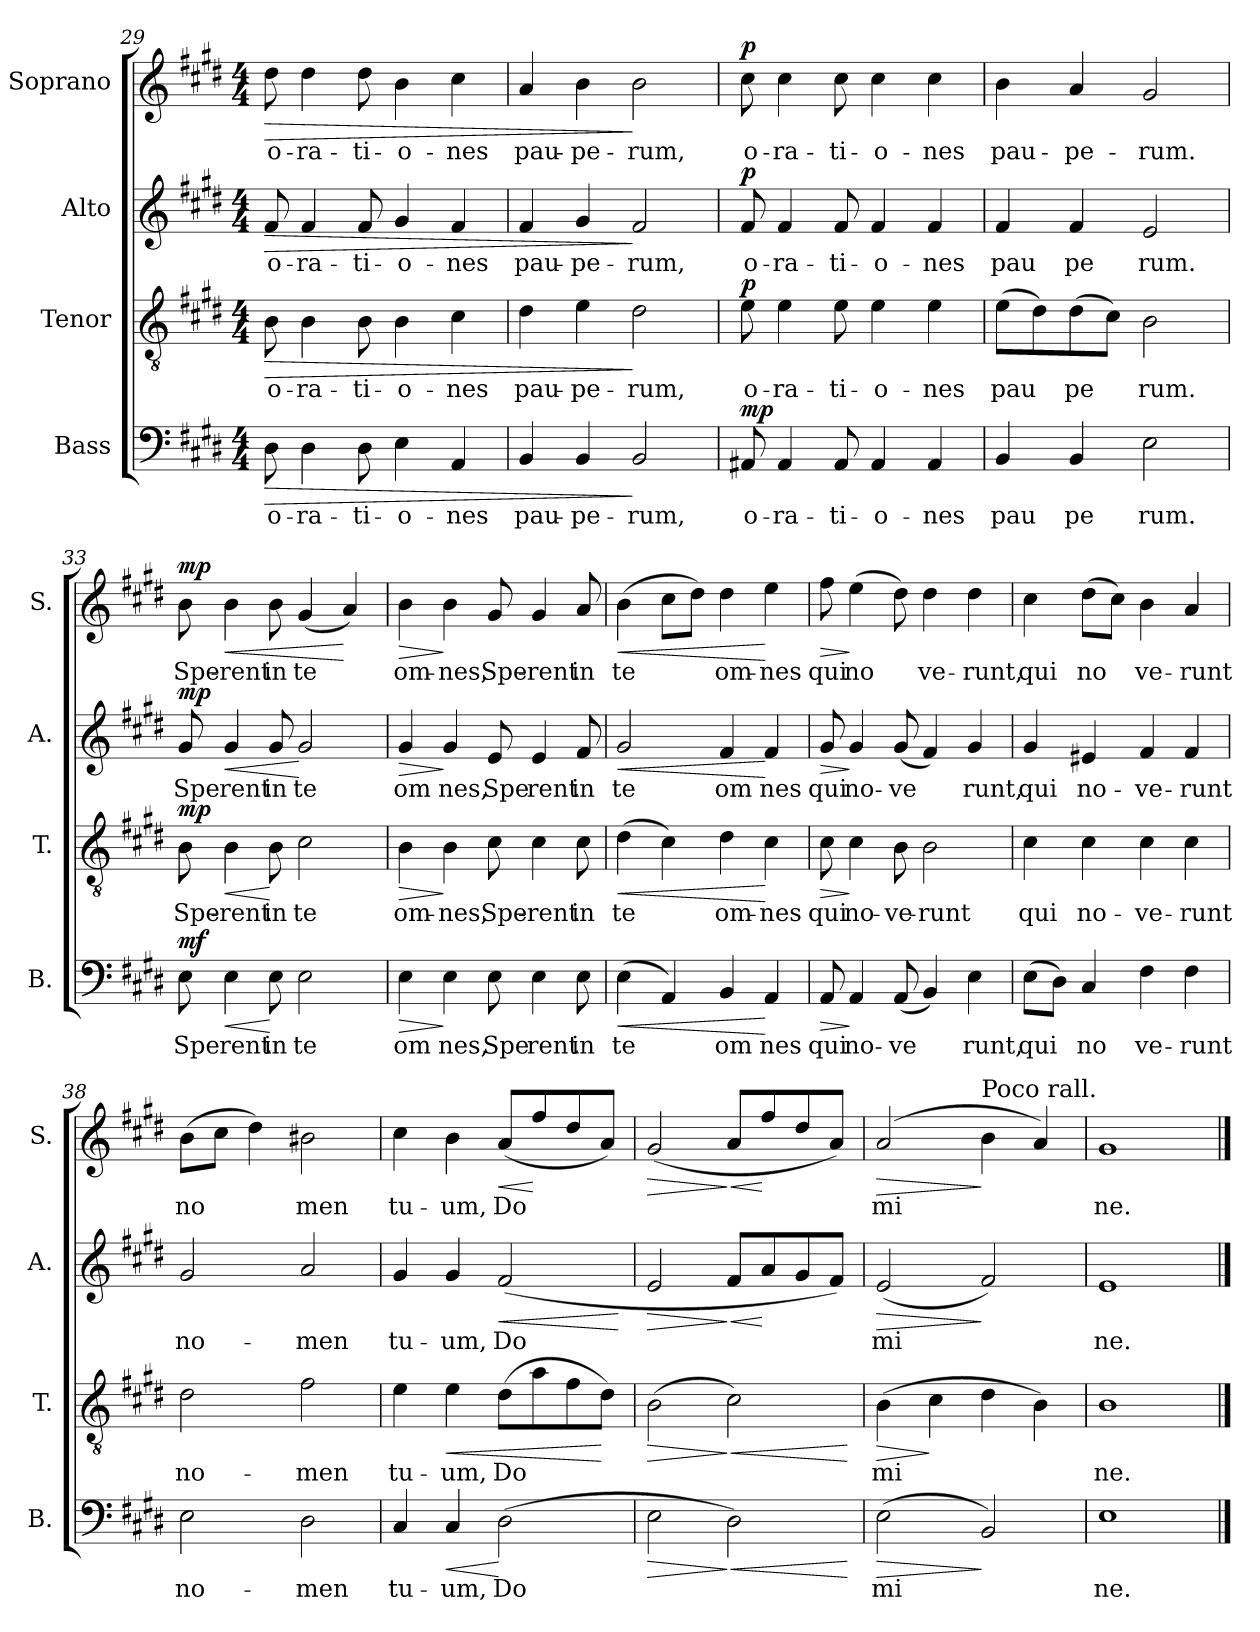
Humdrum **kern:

**kern	**text	**dynam	**kern	**text	**dynam	**kern	**text	**dynam	**kern	**text	**dynam
*part4	*part4	*part4	*part3	*part3	*part3	*part2	*part2	*part2	*part1	*part1	*part1
*staff4	*staff4	*staff4	*staff3	*staff3	*staff3	*staff2	*staff2	*staff2	*staff1	*staff1	*staff1
*I"Bass	*	*	*I"Tenor	*	*	*I"Alto	*	*	*I"Soprano	*	*
*I'B.	*	*	*I'T.	*	*	*I'A.	*	*	*I'S.	*	*
*clefF4	*	*	*clefGv2	*	*	*clefG2	*	*	*clefG2	*	*
*k[f#c#g#d#]	*	*	*k[f#c#g#d#]	*	*	*k[f#c#g#d#]	*	*	*k[f#c#g#d#]	*	*
*E:	*	*	*E:	*	*	*E:	*	*	*E:	*	*
*M4/4	*	*	*M4/4	*	*	*M4/4	*	*	*M4/4	*	*
=29	=29	=29	=29	=29	=29	=29	=29	=29	=29	=29	=29
!	!LO:LY:b:cj	!LO:HP:b	!	!LO:LY:b:cj	!LO:HP:b	!	!LO:LY:b:cj	!LO:HP:b	!	!LO:LY:b:cj	!LO:HP:b
8D#\	o-	>	8B\	o-	>	8f#/	o-	>	8dd#\	o-	>
!	!LO:LY:b:cj	!	!	!LO:LY:b:cj	!	!	!LO:LY:b:cj	!	!	!LO:LY:b:cj	!
4D#\	-ra-	.	4B\	-ra-	.	4f#/	-ra-	.	4dd#\	-ra-	.
!	!LO:LY:b:cj	!	!	!LO:LY:b:cj	!	!	!LO:LY:b:cj	!	!	!LO:LY:b:cj	!
8D#\	-ti-	.	8B\	-ti-	.	8f#/	-ti-	.	8dd#\	-ti-	.
!	!LO:LY:b:cj	!	!	!LO:LY:b:cj	!	!	!LO:LY:b:cj	!	!	!LO:LY:b:cj	!
4E\	-o-	.	4B\	-o-	.	4g#/	-o-	.	4b\	-o-	.
!	!LO:LY:b:cj	!	!	!LO:LY:b:cj	!	!	!LO:LY:b:cj	!	!	!LO:LY:b:cj	!
4AA/	-nes	.	4c#\	-nes	.	4f#/	-nes	.	4cc#\	-nes	.
=30	=30	=30	=30	=30	=30	=30	=30	=30	=30	=30	=30
!	!LO:LY:b:cj	!	!	!LO:LY:b:cj	!	!	!LO:LY:b:cj	!	!	!LO:LY:b:cj	!
4BB/	pau-	.	4d#\	pau-	.	4f#/	pau-	.	4a/	pau-	.
!	!LO:LY:b:cj	!	!	!LO:LY:b:cj	!	!	!LO:LY:b:cj	!	!	!LO:LY:b:cj	!
4BB/	-pe-	.	4e\	-pe-	.	4g#/	-pe-	.	4b\	-pe-	.
!	!LO:LY:b:cj	!	!	!LO:LY:b:cj	!	!	!LO:LY:b:cj	!	!	!LO:LY:b:cj	!
2BB/	-rum,	]	2d#\	-rum,	]	2f#/	-rum,	]	2b\	-rum,	]
=31	=31	=31	=31	=31	=31	=31	=31	=31	=31	=31	=31
!	!LO:LY:b:cj	!LO:DY:a	!	!LO:LY:b:cj	!LO:DY:a	!	!LO:LY:b:cj	!LO:DY:a	!	!LO:LY:b:cj	!LO:DY:a
8AA#X/	o-	mp	8e\	o-	p	8f#/	o-	p	8cc#\	o-	p
!	!LO:LY:b:cj	!	!	!LO:LY:b:cj	!	!	!LO:LY:b:cj	!	!	!LO:LY:b:cj	!
4AA#/	-ra-	.	4e\	-ra-	.	4f#/	-ra-	.	4cc#\	-ra-	.
!	!LO:LY:b:cj	!	!	!LO:LY:b:cj	!	!	!LO:LY:b:cj	!	!	!LO:LY:b:cj	!
8AA#/	-ti-	.	8e\	-ti-	.	8f#/	-ti-	.	8cc#\	-ti-	.
!	!LO:LY:b:cj	!	!	!LO:LY:b:cj	!	!	!LO:LY:b:cj	!	!	!LO:LY:b:cj	!
4AA#/	-o-	.	4e\	-o-	.	4f#/	-o-	.	4cc#\	-o-	.
!	!LO:LY:b:cj	!	!	!LO:LY:b:cj	!	!	!LO:LY:b:cj	!	!	!LO:LY:b:cj	!
4AA#/	-nes	.	4e\	-nes	.	4f#/	-nes	.	4cc#\	-nes	.
!!LO:LB:g=z
=32	=32	=32	=32	=32	=32	=32	=32	=32	=32	=32	=32
!	!LO:LY:b:cj	!	!	!LO:LY:b:cj	!	!	!LO:LY:b:cj	!	!	!LO:LY:b:cj	!
4BB/	pau	.	(>8e\L	pau-	.	4f#/	pau	.	4b\	pau-	.
!	!	!	!	!LO:LY:b:cj	!	!	!	!	!	!	!
.	.	.	8d#\)	--	.	.	.	.	.	.	.
!	!LO:LY:b:cj	!	!	!LO:LY:b:cj	!	!	!LO:LY:b:cj	!	!	!LO:LY:b:cj	!
4BB/	pe	.	(>8d#\	-pe-	.	4f#/	pe	.	4a/	-pe-	.
!	!	!	!	!LO:LY:b:cj	!	!	!	!	!	!	!
.	.	.	8c#\J)	--	.	.	.	.	.	.	.
!	!LO:LY:b:cj	!	!	!LO:LY:b:cj	!	!	!LO:LY:b:cj	!	!	!LO:LY:b:cj	!
2E\	rum.	.	2B\	-rum.	.	2e/	rum.	.	2g#/	-rum.	.
=33	=33	=33	=33	=33	=33	=33	=33	=33	=33	=33	=33
!	!LO:LY:b:cj	!LO:DY:a	!	!LO:LY:b:cj	!LO:DY:a	!	!LO:LY:b:cj	!LO:DY:a	!	!LO:LY:b:cj	!LO:DY:a
8E\	Spe	mf	8B\	Spe-	mp	8g#/	Spe	mp	8b\	Spe-	mp
!	!LO:LY:b:cj	!LO:HP:b	!	!LO:LY:b:cj	!LO:HP:b	!	!LO:LY:b:cj	!LO:HP:b	!	!LO:LY:b:cj	!LO:HP:b
4E\	rent	<	4B\	-rent	<	4g#/	rent	<	4b\	-rent	<
!	!LO:LY:b:cj	!	!	!LO:LY:b:cj	!	!	!LO:LY:b:cj	!	!	!LO:LY:b:cj	!
8E\	in	[	8B\	in	[	8g#/	in	.	8b\	in	.
!	!LO:LY:b:cj	!	!	!LO:LY:b:cj	!	!	!LO:LY:b:cj	!	!	!LO:LY:b:cj	!
2E\	te	.	2c#\	te	.	2g#/	te	[	(>4g#/	te	.
!	!	!	!	!	!	!	!	!	!	!LO:LY:b:cj	!
.	.	.	.	.	.	.	.	.	4a/)	.	[
=34	=34	=34	=34	=34	=34	=34	=34	=34	=34	=34	=34
!	!LO:LY:b:cj	!LO:HP:b	!	!LO:LY:b:cj	!LO:HP:b	!	!LO:LY:b:cj	!LO:HP:b	!	!LO:LY:b:cj	!LO:HP:b
4E\	om	>	4B\	om-	>	4g#/	om	>	4b\	om-	>
!	!LO:LY:b:cj	!	!	!LO:LY:b:cj	!	!	!LO:LY:b:cj	!	!	!LO:LY:b:cj	!
4E\	nes,	]	4B\	-nes,	]	4g#/	nes,	]	4b\	-nes,	]
!	!LO:LY:b:cj	!	!	!LO:LY:b:cj	!	!	!LO:LY:b:cj	!	!	!LO:LY:b:cj	!
8E\	Spe	.	8c#\	Spe-	.	8e/	Spe	.	8g#/	Spe-	.
!	!LO:LY:b:cj	!	!	!LO:LY:b:cj	!	!	!LO:LY:b:cj	!	!	!LO:LY:b:cj	!
4E\	rent	.	4c#\	-rent	.	4e/	rent	.	4g#/	-rent	.
!	!LO:LY:b:cj	!	!	!LO:LY:b:cj	!	!	!LO:LY:b:cj	!	!	!LO:LY:b:cj	!
8E\	in	.	8c#\	in	.	8f#/	in	.	8a/	in	.
=35	=35	=35	=35	=35	=35	=35	=35	=35	=35	=35	=35
!	!LO:LY:b:cj	!LO:HP:b	!	!LO:LY:b:cj	!LO:HP:b	!	!LO:LY:b:cj	!LO:HP:b	!	!LO:LY:b:cj	!LO:HP:b
(>4E\	te	<	(>4d#\	te	<	2g#/	te	<	(>4b\	te	<
!	!LO:LY:b:cj	!	!	!LO:LY:b:cj	!	!	!	!	!	!LO:LY:b:cj	!
4AA/)	.	.	4c#\)	.	.	.	.	.	8cc#\L	.	.
!	!	!	!	!	!	!	!	!	!	!LO:LY:b:cj	!
.	.	.	.	.	.	.	.	.	8dd#\J)	.	.
!	!LO:LY:b:cj	!	!	!LO:LY:b:cj	!	!	!LO:LY:b:cj	!	!	!LO:LY:b:cj	!
4BB/	om	.	4d#\	om-	.	4f#/	om	.	4dd#\	om-	.
!	!LO:LY:b:cj	!	!	!LO:LY:b:cj	!	!	!LO:LY:b:cj	!	!	!LO:LY:b:cj	!
4AA/	nes	[	4c#\	-nes	[	4f#/	nes	[	4ee\	-nes	[
!!LO:PB:g=z
=36	=36	=36	=36	=36	=36	=36	=36	=36	=36	=36	=36
!	!LO:LY:b:cj	!LO:HP:b	!	!LO:LY:b:cj	!LO:HP:b	!	!LO:LY:b:cj	!LO:HP:b	!	!LO:LY:b:cj	!LO:HP:b
8AA/	qui	>	8c#\	qui	>	8g#/	qui	>	8ff#\	qui	>
!	!LO:LY:b:cj	!	!	!LO:LY:b:cj	!	!	!LO:LY:b:cj	!	!	!LO:LY:b:cj	!
4AA/	no-	]	4c#\	no-	]	4g#/	no-	]	(>4ee\	no-	]
!	!LO:LY:b:cj	!	!	!LO:LY:b:cj	!	!	!LO:LY:b:cj	!	!	!LO:LY:b:cj	!
(>8AA/	-ve-	.	8B\	-ve-	.	(>8g#/	-ve-	.	8dd#\)	--	.
!	!LO:LY:b:cj	!	!	!LO:LY:b:cj	!	!	!LO:LY:b:cj	!	!	!LO:LY:b:cj	!
4BB/)	--	.	2B\	-runt	.	4f#/)	--	.	4dd#\	-ve-	.
!	!LO:LY:b:cj	!	!	!	!	!	!LO:LY:b:cj	!	!	!LO:LY:b:cj	!
4E\	-runt,	.	.	.	.	4g#/	-runt,	.	4dd#\	-runt,	.
=37	=37	=37	=37	=37	=37	=37	=37	=37	=37	=37	=37
!	!LO:LY:b:cj	!	!	!LO:LY:b:cj	!	!	!LO:LY:b:cj	!	!	!LO:LY:b:cj	!
(>8E\L	qui	.	4c#\	qui	.	4g#/	qui	.	4cc#\	qui	.
!	!LO:LY:b:cj	!	!	!	!	!	!	!	!	!	!
8D#\J)	.	.	.	.	.	.	.	.	.	.	.
!	!LO:LY:b:cj	!	!	!LO:LY:b:cj	!	!	!LO:LY:b:cj	!	!	!LO:LY:b:cj	!
4C#/	no	.	4c#\	no-	.	4e#X/	no-	.	(>8dd#\L	no-	.
!	!	!	!	!	!	!	!	!	!	!LO:LY:b:cj	!
.	.	.	.	.	.	.	.	.	8cc#\J)	--	.
!	!LO:LY:b:cj	!	!	!LO:LY:b:cj	!	!	!LO:LY:b:cj	!	!	!LO:LY:b:cj	!
4F#\	ve-	.	4c#\	-ve-	.	4f#/	-ve-	.	4b\	-ve-	.
!	!LO:LY:b:cj	!	!	!LO:LY:b:cj	!	!	!LO:LY:b:cj	!	!	!LO:LY:b:cj	!
4F#\	-runt	.	4c#\	-runt	.	4f#/	-runt	.	4a/	-runt	.
=38	=38	=38	=38	=38	=38	=38	=38	=38	=38	=38	=38
!	!LO:LY:b:cj	!	!	!LO:LY:b:cj	!	!	!LO:LY:b:cj	!	!	!LO:LY:b:cj	!
2E\	no-	.	2d#\	no-	.	2g#/	no-	.	(>8b\L	no-	.
!	!	!	!	!	!	!	!	!	!	!LO:LY:b:cj	!
.	.	.	.	.	.	.	.	.	8cc#\J	--	.
!	!	!	!	!	!	!	!	!	!	!LO:LY:b:cj	!
.	.	.	.	.	.	.	.	.	4dd#\)	--	.
!	!LO:LY:b:cj	!	!	!LO:LY:b:cj	!	!	!LO:LY:b:cj	!	!	!LO:LY:b:cj	!
2D#\	-men	.	2f#\	-men	.	2a/	-men	.	2b#X\	-men	.
=39	=39	=39	=39	=39	=39	=39	=39	=39	=39	=39	=39
!	!LO:LY:b:cj	!	!	!LO:LY:b:cj	!	!	!LO:LY:b:cj	!	!	!LO:LY:b:cj	!
4C#/	tu-	.	4e\	tu-	.	4g#/	tu-	.	4cc#\	tu-	.
!	!LO:LY:b:cj	!LO:HP:b	!	!LO:LY:b:cj	!LO:HP:b	!	!LO:LY:b:cj	!	!	!LO:LY:b:cj	!
4C#/	-um,	<	4e\	-um,	<	4g#/	-um,	.	4b\	-um,	.
!	!LO:LY:b:cj	!	!	!LO:LY:b:cj	!	!	!LO:LY:b:cj	!LO:HP:b	!	!LO:LY:b:cj	!LO:HP:b
(>2D#\	Do	[	(>8d#\L	Do-	.	(>2f#/	Do	<	(>8a/L	Do-	<
!	!	!	!	!LO:LY:b:cj	!	!	!	!	!	!LO:LY:b:cj	!
.	.	.	8a\	--	.	.	.	.	8ff#/	--	[
!	!	!	!	!LO:LY:b:cj	!	!	!	!	!	!LO:LY:b:cj	!
.	.	.	8f#\	--	.	.	.	.	8dd#/	--	.
!	!	!	!	!LO:LY:b:cj	!	!	!	!	!	!LO:LY:b:cj	!
.	.	.	8d#\J)	--	[	.	.	.	8a/J)	--	.
.	.	.	.	.	.	.	.	[	.	.	.
!!LO:LB:g=z
=40	=40	=40	=40	=40	=40	=40	=40	=40	=40	=40	=40
!	!LO:LY:b:cj	!LO:HP:b	!	!LO:LY:b:cj	!LO:HP:b	!	!LO:LY:b:cj	!LO:HP:b	!	!LO:LY:b:cj	!LO:HP:b
2E\	.	>	(>2B\	--	>	2e/	.	>	(>2g#/	--	>
!	!LO:LY:b:cj	!LO:HP:n=1:b	!	!LO:LY:b:cj	!LO:HP:n=1:b	!	!LO:LY:b:cj	!LO:HP:n=1:b	!	!LO:LY:b:cj	!LO:HP:n=1:b
2D#\)	.	] <	2c#\)	--	] <	8f#/L	.	] <	8a/L	--	] <
!	!	!	!	!	!	!	!LO:LY:b:cj	!	!	!LO:LY:b:cj	!
.	.	.	.	.	.	8a/	.	[	8ff#/	--	[
!	!	!	!	!	!	!	!LO:LY:b:cj	!	!	!LO:LY:b:cj	!
.	.	.	.	.	.	8g#/	.	.	8dd#/	--	.
!	!	!	!	!	!	!	!LO:LY:b:cj	!	!	!LO:LY:b:cj	!
.	.	.	.	.	.	8f#/J)	.	.	8a/J)	--	.
.	.	[	.	.	[	.	.	.	.	.	.
=41	=41	=41	=41	=41	=41	=41	=41	=41	=41	=41	=41
!	!LO:LY:b:cj	!LO:HP:b	!	!LO:LY:b:cj	!LO:HP:b	!	!LO:LY:b:cj	!LO:HP:b	!	!LO:LY:b:cj	!LO:HP:b
(>2E\	mi-	>	(>4B\	-mi-	>	(>2e/	mi-	>	(>2a/	-mi-	>
!	!	!	!	!LO:LY:b:cj	!	!	!	!	!	!	!
.	.	.	4c#\	--	]	.	.	.	.	.	.
!	!	!	!	!	!	!	!	!	!LO:TX:a:t=Poco rall.	!	!
!	!LO:LY:b:cj	!	!	!LO:LY:b:cj	!	!	!LO:LY:b:cj	!	!	!LO:LY:b:cj	!
2BB/)	--	]	4d#\	--	.	2f#/)	--	]	4b\	--	]
!	!	!	!	!LO:LY:b:cj	!	!	!	!	!	!LO:LY:b:cj	!
.	.	.	4B\)	--	.	.	.	.	4a/)	--	.
=42	=42	=42	=42	=42	=42	=42	=42	=42	=42	=42	=42
!	!LO:LY:b:cj	!	!	!LO:LY:b:cj	!	!	!LO:LY:b:cj	!	!	!LO:LY:b:cj	!
1E	-ne.	.	1B	-ne.	.	1e	-ne.	.	1g#	-ne.	.
==	==	==	==	==	==	==	==	==	==	==	==
*-	*-	*-	*-	*-	*-	*-	*-	*-	*-	*-	*-
